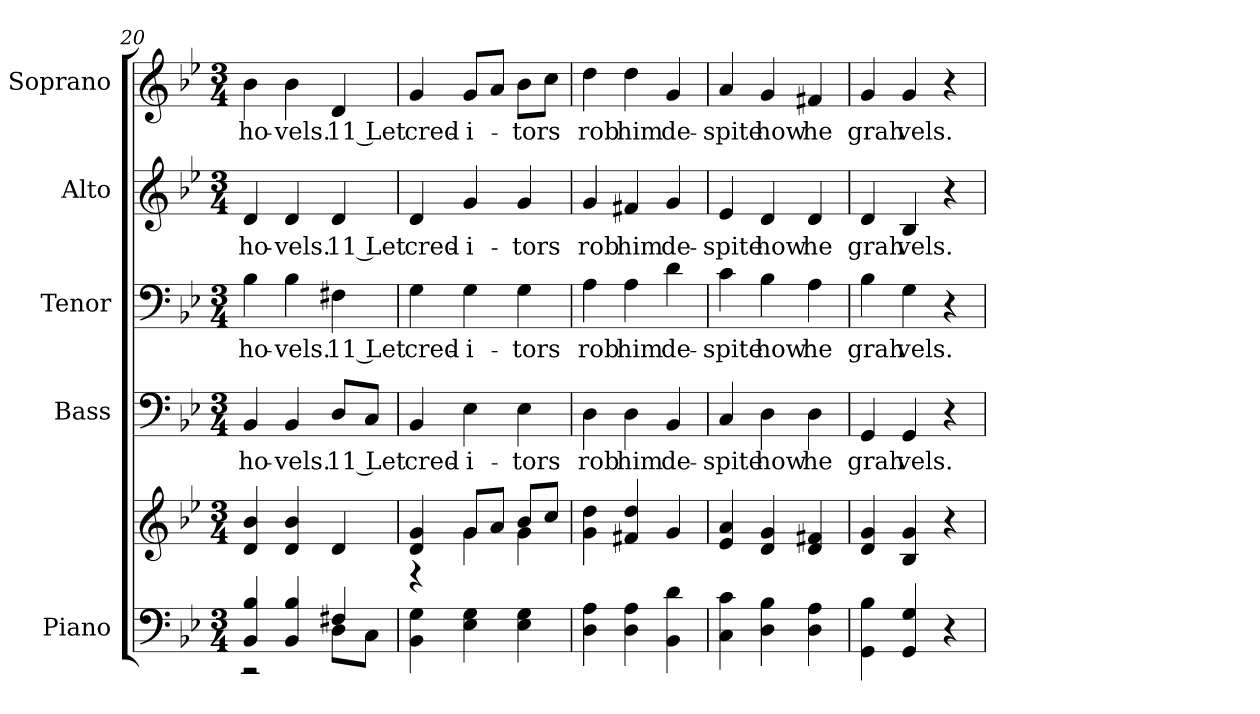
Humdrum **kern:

**kern	**kern	**kern	**text	**kern	**text	**kern	**text	**kern	**text
*part5	*part5	*part4	*part4	*part3	*part3	*part2	*part2	*part1	*part1
*staff6	*staff5	*staff4	*staff4	*staff3	*staff3	*staff2	*staff2	*staff1	*staff1
*I"Piano	*	*I"Bass	*	*I"Tenor	*	*I"Alto	*	*I"Soprano	*
*I'Pno.	*	*I'B.	*	*I'T.	*	*I'A.	*	*I'S.	*
*clefF4	*clefG2	*clefF4	*	*clefF4	*	*clefG2	*	*clefG2	*
*k[b-e-]	*k[b-e-]	*k[b-e-]	*	*k[b-e-]	*	*k[b-e-]	*	*k[b-e-]	*
*B-:	*B-:	*B-:	*	*B-:	*	*B-:	*	*B-:	*
*M3/4	*M3/4	*M3/4	*	*M3/4	*	*M3/4	*	*M3/4	*
=20	=20	=20	=20	=20	=20	=20	=20	=20	=20
*^	*	*	*	*	*	*	*	*	*
!	!	!	!	!LO:LY:b:color=#000000	!	!	!	!	!	!
!	!	!	!	!	!	!LO:LY:b:color=#000000	!	!	!	!
!	!	!	!	!	!	!	!	!LO:LY:b:color=#000000	!	!
!	!	!	!	!	!	!	!	!	!	!LO:LY:b:color=#000000
4BB-i/ 4B-i	2r	4di/ 4b-i	4BB-i/	ho-	4B-i\	ho-	4di/	ho-	4b-i\	ho-
!	!	!	!	!LO:LY:b:color=#000000	!	!	!	!	!	!
!	!	!	!	!	!	!LO:LY:b:color=#000000	!	!	!	!
!	!	!	!	!	!	!	!	!LO:LY:b:color=#000000	!	!
!	!	!	!	!	!	!	!	!	!	!LO:LY:b:color=#000000
4BB-i/ 4B-i	.	4di/ 4b-i	4BB-i/	-vels.	4B-i\	-vels.	4di/	-vels.	4b-i\	-vels.
!	!	!	!	!LO:LY:b:color=#000000	!	!	!	!	!	!
!	!	!	!	!	!	!LO:LY:b:color=#000000	!	!	!	!
!	!	!	!	!	!	!	!	!LO:LY:b:color=#000000	!	!
!	!	!	!	!	!	!	!	!	!	!LO:LY:b:color=#000000
4F#Xi/	8Di\L	4di/	8Di/L	11 Let	4F#Xi\	11 Let	4di/	11 Let	4di/	11 Let
.	8Ci\J	.	8Ci/J	.	.	.	.	.	.	.
*v	*v	*	*	*	*	*	*	*	*	*
!!LO:PB:g=z
=21	=21	=21	=21	=21	=21	=21	=21	=21	=21
*	*^	*	*	*	*	*	*	*	*
*^	*	*	*	*	*	*	*	*	*	*
!	!	!	!	!	!LO:LY:b:color=#000000	!	!	!	!	!	!
*v	*v	*	*	*	*	*	*	*	*	*	*
*^	*	*	*	*	*	*	*	*	*	*
!	!	!	!	!	!	!	!LO:LY:b:color=#000000	!	!	!	!
*v	*v	*	*	*	*	*	*	*	*	*	*
*^	*	*	*	*	*	*	*	*	*	*
!	!	!	!	!	!	!	!	!	!LO:LY:b:color=#000000	!	!
*v	*v	*	*	*	*	*	*	*	*	*	*
*^	*	*	*	*	*	*	*	*	*	*
!	!	!	!	!	!	!	!	!	!	!	!LO:LY:b:color=#000000
*v	*v	*	*	*	*	*	*	*	*	*	*
4BB-i\ 4Gi	4di/ 4gi	4r	4BB-i/	cred-	4Gi\	cred-	4di/	cred-	4gi/	cred-
!	!	!	!	!LO:LY:b:color=#000000	!	!	!	!	!	!
!	!	!	!	!	!	!LO:LY:b:color=#000000	!	!	!	!
!	!	!	!	!	!	!	!	!LO:LY:b:color=#000000	!	!
!	!	!	!	!	!	!	!	!	!	!LO:LY:b:color=#000000
4E-i\ 4Gi	8gi/L	4gi\	4E-i\	-i-	4Gi\	-i-	4gi/	-i-	8gi/L	-i-
.	8ai/J	.	.	.	.	.	.	.	8ai/J	.
!	!	!	!	!LO:LY:b:color=#000000	!	!	!	!	!	!
!	!	!	!	!	!	!LO:LY:b:color=#000000	!	!	!	!
!	!	!	!	!	!	!	!	!LO:LY:b:color=#000000	!	!
!	!	!	!	!	!	!	!	!	!	!LO:LY:b:color=#000000
4E-i\ 4Gi	8b-i/L	4gi\	4E-i\	-tors	4Gi\	-tors	4gi/	-tors	8b-i\L	-tors
.	8cci/J	.	.	.	.	.	.	.	8cci\J	.
*	*v	*v	*	*	*	*	*	*	*	*
=22	=22	=22	=22	=22	=22	=22	=22	=22	=22
!	!	!	!LO:LY:b:color=#000000	!	!	!	!	!	!
!	!	!	!	!	!LO:LY:b:color=#000000	!	!	!	!
!	!	!	!	!	!	!	!LO:LY:b:color=#000000	!	!
!	!	!	!	!	!	!	!	!	!LO:LY:b:color=#000000
4Di\ 4Ai	4gi\ 4ddi	4Di\	rob	4Ai\	rob	4gi/	rob	4ddi\	rob
!	!	!	!LO:LY:b:color=#000000	!	!	!	!	!	!
!	!	!	!	!	!LO:LY:b:color=#000000	!	!	!	!
!	!	!	!	!	!	!	!LO:LY:b:color=#000000	!	!
!	!	!	!	!	!	!	!	!	!LO:LY:b:color=#000000
4Di\ 4Ai	4f#Xi/ 4ddi	4Di\	him	4Ai\	him	4f#Xi/	him	4ddi\	him
!	!	!	!LO:LY:b:color=#000000	!	!	!	!	!	!
!	!	!	!	!	!LO:LY:b:color=#000000	!	!	!	!
!	!	!	!	!	!	!	!LO:LY:b:color=#000000	!	!
!	!	!	!	!	!	!	!	!	!LO:LY:b:color=#000000
4BB-i\ 4di	4gi/	4BB-i/	de-	4di\	de-	4gi/	de-	4gi/	de-
=23	=23	=23	=23	=23	=23	=23	=23	=23	=23
!	!	!	!LO:LY:b:color=#000000	!	!	!	!	!	!
!	!	!	!	!	!LO:LY:b:color=#000000	!	!	!	!
!	!	!	!	!	!	!	!LO:LY:b:color=#000000	!	!
!	!	!	!	!	!	!	!	!	!LO:LY:b:color=#000000
4Ci\ 4ci	4e-i/ 4ai	4Ci/	-spite	4ci\	-spite	4e-i/	-spite	4ai/	-spite
!	!	!	!LO:LY:b:color=#000000	!	!	!	!	!	!
!	!	!	!	!	!LO:LY:b:color=#000000	!	!	!	!
!	!	!	!	!	!	!	!LO:LY:b:color=#000000	!	!
!	!	!	!	!	!	!	!	!	!LO:LY:b:color=#000000
4Di\ 4B-i	4di/ 4gi	4Di\	how	4B-i\	how	4di/	how	4gi/	how
!	!	!	!LO:LY:b:color=#000000	!	!	!	!	!	!
!	!	!	!	!	!LO:LY:b:color=#000000	!	!	!	!
!	!	!	!	!	!	!	!LO:LY:b:color=#000000	!	!
!	!	!	!	!	!	!	!	!	!LO:LY:b:color=#000000
4Di\ 4Ai	4di/ 4f#Xi	4Di\	he	4Ai\	he	4di/	he	4f#Xi/	he
=24	=24	=24	=24	=24	=24	=24	=24	=24	=24
!	!	!	!LO:LY:b:color=#000000	!	!	!	!	!	!
!	!	!	!	!	!LO:LY:b:color=#000000	!	!	!	!
!	!	!	!	!	!	!	!LO:LY:b:color=#000000	!	!
!	!	!	!	!	!	!	!	!	!LO:LY:b:color=#000000
4GGi\ 4B-i	4di/ 4gi	4GGi/	grah	4B-i\	grah	4di/	grah	4gi/	grah
!	!	!	!LO:LY:b:color=#000000	!	!	!	!	!	!
!	!	!	!	!	!LO:LY:b:color=#000000	!	!	!	!
!	!	!	!	!	!	!	!LO:LY:b:color=#000000	!	!
!	!	!	!	!	!	!	!	!	!LO:LY:b:color=#000000
4GGi/ 4Gi	4B-i/ 4gi	4GGi/	vels.	4Gi\	vels.	4B-i/	vels.	4gi/	vels.
4r	4r	4r	.	4r	.	4r	.	4r	.
=	=	=	=	=	=	=	=	=	=
*-	*-	*-	*-	*-	*-	*-	*-	*-	*-
